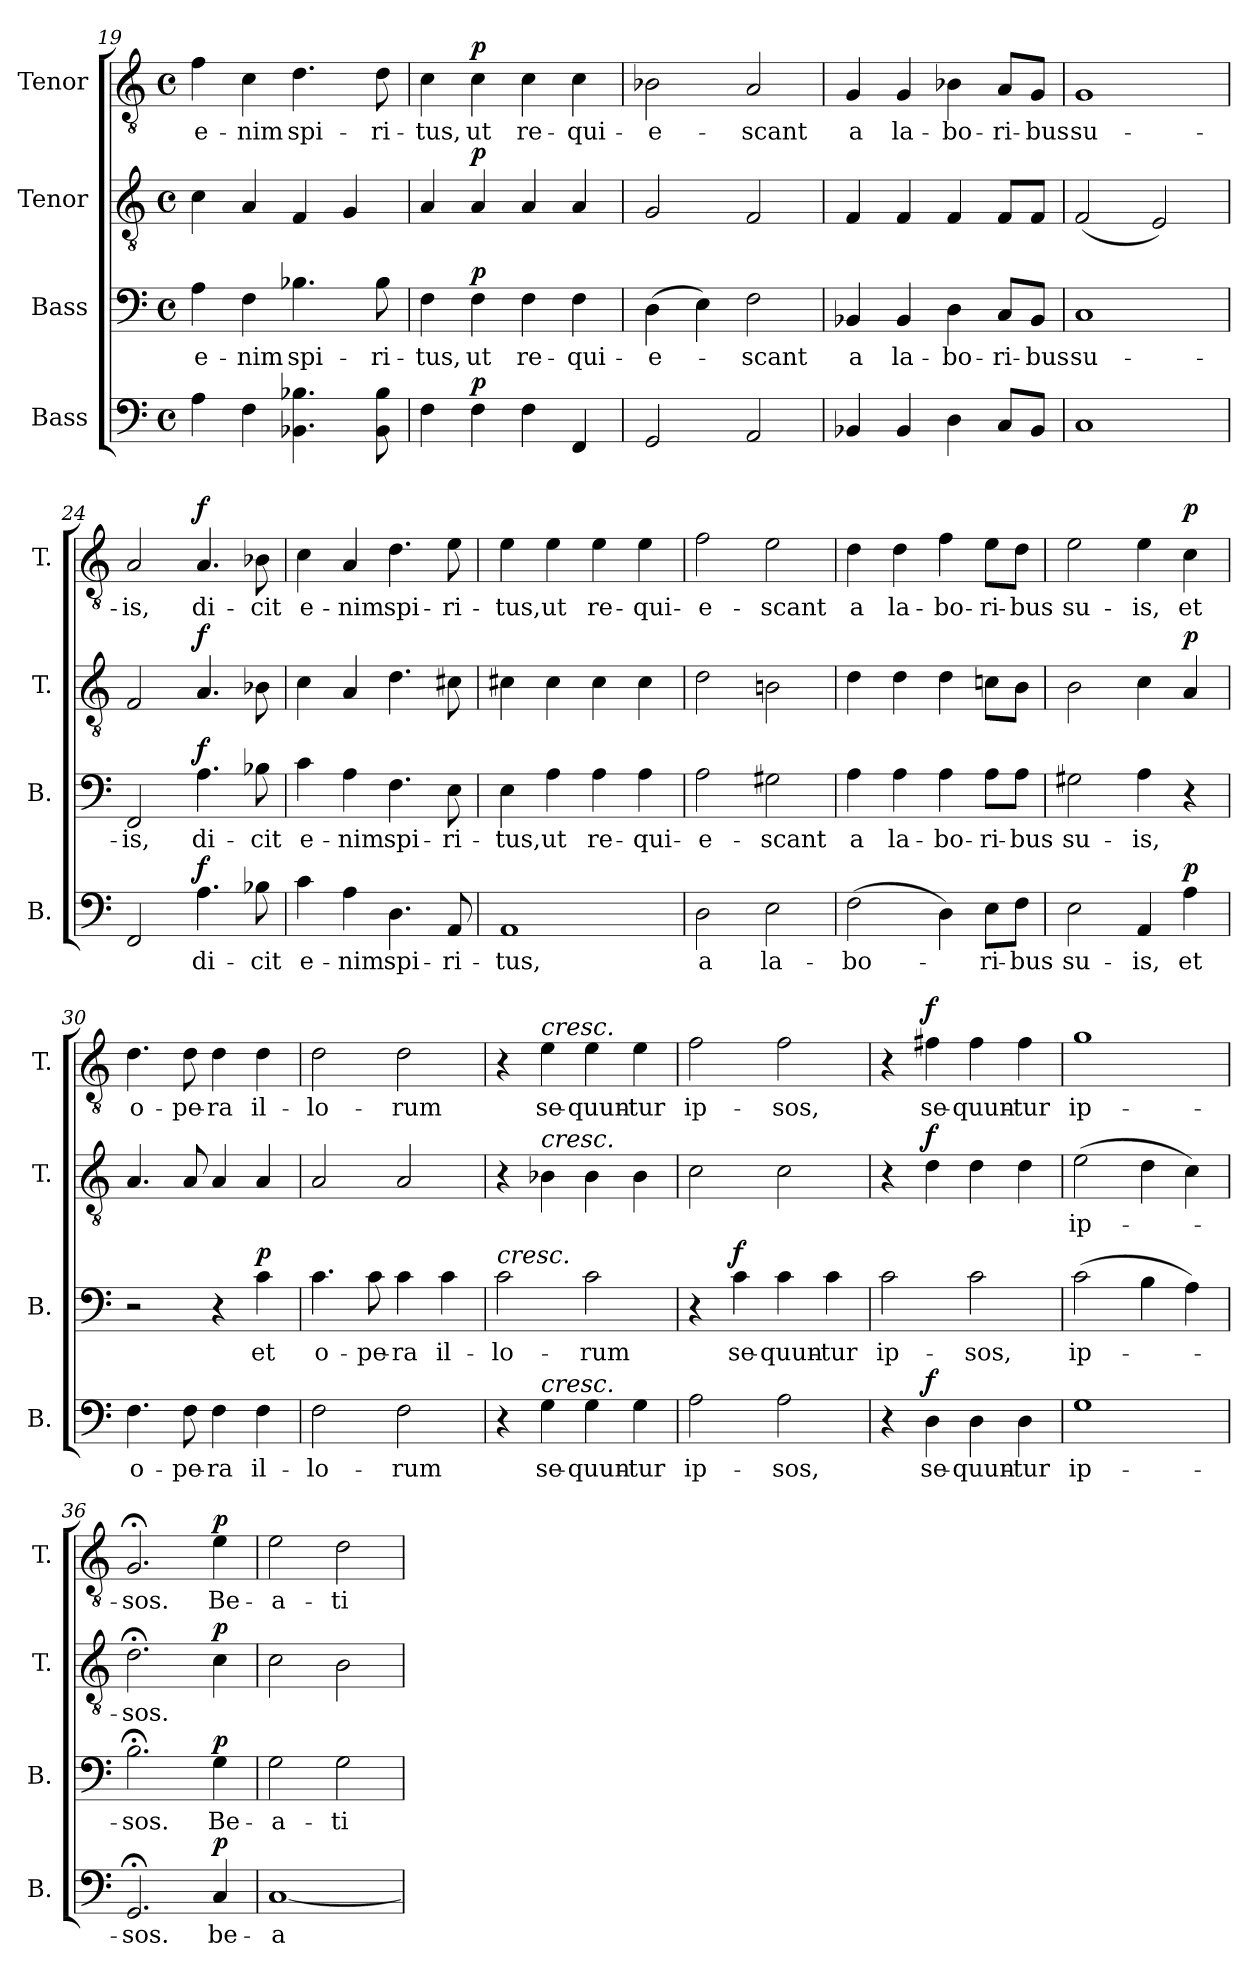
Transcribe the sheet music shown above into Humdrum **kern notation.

**kern	**text	**dynam	**kern	**text	**dynam	**kern	**text	**dynam	**kern	**text	**dynam
*part4	*part4	*part4	*part3	*part3	*part3	*part2	*part2	*part2	*part1	*part1	*part1
*staff4	*staff4	*staff4	*staff3	*staff3	*staff3	*staff2	*staff2	*staff2	*staff1	*staff1	*staff1
*I"Bass	*	*	*I"Bass	*	*	*I"Tenor	*	*	*I"Tenor	*	*
*I'B.	*	*	*I'B.	*	*	*I'T.	*	*	*I'T.	*	*
*clefF4	*	*	*clefF4	*	*	*clefGv2	*	*	*clefGv2	*	*
*k[]	*	*	*k[]	*	*	*k[]	*	*	*k[]	*	*
*M4/4	*	*	*M4/4	*	*	*M4/4	*	*	*M4/4	*	*
*met(c)	*	*	*met(c)	*	*	*met(c)	*	*	*met(c)	*	*
=19	=19	=19	=19	=19	=19	=19	=19	=19	=19	=19	=19
!	!	!	!	!LO:LY:b	!	!	!	!	!	!LO:LY:b	!
4A\	.	.	4A\	e-	.	4c\	.	.	4f\	e-	.
!	!	!	!	!LO:LY:b	!	!	!	!	!	!LO:LY:b	!
4F\	.	.	4F\	-nim	.	4A/	.	.	4c\	-nim	.
!	!	!	!	!LO:LY:b	!	!	!	!	!	!LO:LY:b	!
4.BB-X\ 4.B-X\	.	.	4.B-X\	spi-	.	4F/	.	.	4.d\	spi-	.
.	.	.	.	.	.	4G/	.	.	.	.	.
!	!	!	!	!LO:LY:b	!	!	!	!	!	!LO:LY:b	!
8BB-\ 8B-\	.	.	8B-\	-ri-	.	.	.	.	8d\	-ri-	.
=20	=20	=20	=20	=20	=20	=20	=20	=20	=20	=20	=20
!	!	!	!	!LO:LY:b	!	!	!	!	!	!LO:LY:b	!
4F\	.	.	4F\	-tus,	.	4A/	.	.	4c\	-tus,	.
!	!	!LO:DY:a	!	!LO:LY:b	!LO:DY:a	!	!	!LO:DY:a	!	!LO:LY:b	!LO:DY:a
4F\	.	p	4F\	ut	p	4A/	.	p	4c\	ut	p
!	!	!	!	!LO:LY:b	!	!	!	!	!	!LO:LY:b	!
4F\	.	.	4F\	re-	.	4A/	.	.	4c\	re-	.
!	!	!	!	!LO:LY:b	!	!	!	!	!	!LO:LY:b	!
4FF/	.	.	4F\	-qui-	.	4A/	.	.	4c\	-qui-	.
=21	=21	=21	=21	=21	=21	=21	=21	=21	=21	=21	=21
!	!	!	!	!LO:LY:b	!	!	!	!	!	!LO:LY:b	!
2GG/	.	.	(>4D\	-e-	.	2G/	.	.	2B-X\	-e-	.
.	.	.	4E\)	.	.	.	.	.	.	.	.
!	!	!	!	!LO:LY:b	!	!	!	!	!	!LO:LY:b	!
2AA/	.	.	2F\	-scant	.	2F/	.	.	2A/	-scant	.
=22	=22	=22	=22	=22	=22	=22	=22	=22	=22	=22	=22
!	!	!	!	!LO:LY:b	!	!	!	!	!	!LO:LY:b	!
4BB-X/	.	.	4BB-X/	a	.	4F/	.	.	4G/	a	.
!	!	!	!	!LO:LY:b	!	!	!	!	!	!LO:LY:b	!
4BB-/	.	.	4BB-/	la-	.	4F/	.	.	4G/	la-	.
!	!	!	!	!LO:LY:b	!	!	!	!	!	!LO:LY:b	!
4D\	.	.	4D\	-bo-	.	4F/	.	.	4B-X\	-bo-	.
!	!	!	!	!LO:LY:b	!	!	!	!	!	!LO:LY:b	!
8C/L	.	.	8C/L	-ri-	.	8F/L	.	.	8A/L	-ri-	.
!	!	!	!	!LO:LY:b	!	!	!	!	!	!LO:LY:b	!
8BB-/J	.	.	8BB-/J	-bus	.	8F/J	.	.	8G/J	-bus	.
=23	=23	=23	=23	=23	=23	=23	=23	=23	=23	=23	=23
!	!	!	!	!LO:LY:b	!	!	!	!	!	!LO:LY:b	!
1C	.	.	1C	su-	.	(<2F/	.	.	1G	su-	.
.	.	.	.	.	.	2E/)	.	.	.	.	.
=24	=24	=24	=24	=24	=24	=24	=24	=24	=24	=24	=24
!	!	!	!	!LO:LY:b	!	!	!	!	!	!LO:LY:b	!
2FF/	.	.	2FF/	-is,	.	2F/	.	.	2A/	-is,	.
!	!LO:LY:b	!LO:DY:a	!	!LO:LY:b	!LO:DY:a	!	!	!LO:DY:a	!	!LO:LY:b	!LO:DY:a
4.A\	di-	f	4.A\	di-	f	4.A/	.	f	4.A/	di-	f
!	!LO:LY:b	!	!	!LO:LY:b	!	!	!	!	!	!LO:LY:b	!
8B-X\	-cit	.	8B-X\	-cit	.	8B-X\	.	.	8B-X\	-cit	.
!!LO:PB:g=z
=25	=25	=25	=25	=25	=25	=25	=25	=25	=25	=25	=25
!	!LO:LY:b	!	!	!LO:LY:b	!	!	!	!	!	!LO:LY:b	!
4c\	e-	.	4c\	e-	.	4c\	.	.	4c\	e-	.
!	!LO:LY:b	!	!	!LO:LY:b	!	!	!	!	!	!LO:LY:b	!
4A\	-nim	.	4A\	-nim	.	4A/	.	.	4A/	-nim	.
!	!LO:LY:b	!	!	!LO:LY:b	!	!	!	!	!	!LO:LY:b	!
4.D\	spi-	.	4.F\	spi-	.	4.d\	.	.	4.d\	spi-	.
!	!LO:LY:b	!	!	!LO:LY:b	!	!	!	!	!	!LO:LY:b	!
8AA/	-ri-	.	8E\	-ri-	.	8c#X\	.	.	8e\	-ri-	.
=26	=26	=26	=26	=26	=26	=26	=26	=26	=26	=26	=26
!	!LO:LY:b	!	!	!LO:LY:b	!	!	!	!	!	!LO:LY:b	!
1AA	-tus,	.	4E\	-tus,	.	4c#X\	.	.	4e\	-tus,	.
!	!	!	!	!LO:LY:b	!	!	!	!	!	!LO:LY:b	!
.	.	.	4A\	ut	.	4c#\	.	.	4e\	ut	.
!	!	!	!	!LO:LY:b	!	!	!	!	!	!LO:LY:b	!
.	.	.	4A\	re-	.	4c#\	.	.	4e\	re-	.
!	!	!	!	!LO:LY:b	!	!	!	!	!	!LO:LY:b	!
.	.	.	4A\	-qui-	.	4c#\	.	.	4e\	-qui-	.
=27	=27	=27	=27	=27	=27	=27	=27	=27	=27	=27	=27
!	!LO:LY:b	!	!	!LO:LY:b	!	!	!	!	!	!LO:LY:b	!
2D\	a	.	2A\	-e-	.	2d\	.	.	2f\	-e-	.
!	!LO:LY:b	!	!	!LO:LY:b	!	!	!	!	!	!LO:LY:b	!
2E\	la-	.	2G#X\	-scant	.	2Bn\	.	.	2e\	-scant	.
=28	=28	=28	=28	=28	=28	=28	=28	=28	=28	=28	=28
!	!LO:LY:b	!	!	!LO:LY:b	!	!	!	!	!	!LO:LY:b	!
(>2F\	-bo-	.	4A\	a	.	4d\	.	.	4d\	a	.
!	!	!	!	!LO:LY:b	!	!	!	!	!	!LO:LY:b	!
.	.	.	4A\	la-	.	4d\	.	.	4d\	la-	.
!	!	!	!	!LO:LY:b	!	!	!	!	!	!LO:LY:b	!
4D\)	.	.	4A\	-bo-	.	4d\	.	.	4f\	-bo-	.
!	!LO:LY:b	!	!	!LO:LY:b	!	!	!	!	!	!LO:LY:b	!
8E\L	-ri-	.	8A\L	-ri-	.	8cn\L	.	.	8e\L	-ri-	.
!	!LO:LY:b	!	!	!LO:LY:b	!	!	!	!	!	!LO:LY:b	!
8F\J	-bus	.	8A\J	-bus	.	8B\J	.	.	8d\J	-bus	.
=29	=29	=29	=29	=29	=29	=29	=29	=29	=29	=29	=29
!	!LO:LY:b	!	!	!LO:LY:b	!	!	!	!	!	!LO:LY:b	!
2E\	su-	.	2G#X\	su-	.	2B\	.	.	2e\	su-	.
!	!LO:LY:b	!	!	!LO:LY:b	!	!	!	!	!	!LO:LY:b	!
4AA/	-is,	.	4A\	-is,	.	4c\	.	.	4e\	-is,	.
!	!LO:LY:b	!LO:DY:a	!	!	!	!	!	!LO:DY:a	!	!LO:LY:b	!LO:DY:a
4A\	et	p	4r	.	.	4A/	.	p	4c\	et	p
=30	=30	=30	=30	=30	=30	=30	=30	=30	=30	=30	=30
!	!LO:LY:b	!	!	!	!	!	!	!	!	!LO:LY:b	!
4.F\	o-	.	2r	.	.	4.A/	.	.	4.d\	o-	.
!	!LO:LY:b	!	!	!	!	!	!	!	!	!LO:LY:b	!
8F\	-pe-	.	.	.	.	8A/	.	.	8d\	-pe-	.
!	!LO:LY:b	!	!	!	!	!	!	!	!	!LO:LY:b	!
4F\	-ra	.	4r	.	.	4A/	.	.	4d\	-ra	.
!	!LO:LY:b	!	!	!LO:LY:b	!LO:DY:a	!	!	!	!	!LO:LY:b	!
4F\	il-	.	4c\	et	p	4A/	.	.	4d\	il-	.
=31	=31	=31	=31	=31	=31	=31	=31	=31	=31	=31	=31
!	!LO:LY:b	!	!	!LO:LY:b	!	!	!	!	!	!LO:LY:b	!
2F\	-lo-	.	4.c\	o-	.	2A/	.	.	2d\	-lo-	.
!	!	!	!	!LO:LY:b	!	!	!	!	!	!	!
.	.	.	8c\	-pe-	.	.	.	.	.	.	.
!	!LO:LY:b	!	!	!LO:LY:b	!	!	!	!	!	!LO:LY:b	!
2F\	-rum	.	4c\	-ra	.	2A/	.	.	2d\	-rum	.
!	!	!	!	!LO:LY:b	!	!	!	!	!	!	!
.	.	.	4c\	il-	.	.	.	.	.	.	.
=32	=32	=32	=32	=32	=32	=32	=32	=32	=32	=32	=32
!	!	!	!LO:TX:a:i:t=cresc.	!	!	!	!	!	!	!	!
!	!	!	!	!LO:LY:b	!	!	!	!	!	!	!
4r	.	.	2c\	-lo-	.	4r	.	.	4r	.	.
!	!	!	!	!	!	!	!	!	!LO:TX:a:i:t=cresc.	!	!
!	!	!	!	!	!	!LO:TX:a:i:t=cresc.	!	!	!	!	!
!LO:TX:a:i:t=cresc.	!	!	!	!	!	!	!	!	!	!	!
!	!LO:LY:b	!	!	!	!	!	!	!	!	!LO:LY:b	!
4G\	se-	.	.	.	.	4B-X\	.	.	4e\	se-	.
!	!LO:LY:b	!	!	!LO:LY:b	!	!	!	!	!	!LO:LY:b	!
4G\	-quun-	.	2c\	-rum	.	4B-\	.	.	4e\	-quun-	.
!	!LO:LY:b	!	!	!	!	!	!	!	!	!LO:LY:b	!
4G\	-tur	.	.	.	.	4B-\	.	.	4e\	-tur	.
!!LO:LB:g=z
=33	=33	=33	=33	=33	=33	=33	=33	=33	=33	=33	=33
!	!LO:LY:b	!	!	!	!	!	!	!	!	!LO:LY:b	!
2A\	ip-	.	4r	.	.	2c\	.	.	2f\	ip-	.
!	!	!	!	!LO:LY:b	!LO:DY:a	!	!	!	!	!	!
.	.	.	4c\	se-	f	.	.	.	.	.	.
!	!LO:LY:b	!	!	!LO:LY:b	!	!	!	!	!	!LO:LY:b	!
2A\	-sos,	.	4c\	-quun-	.	2c\	.	.	2f\	-sos,	.
!	!	!	!	!LO:LY:b	!	!	!	!	!	!	!
.	.	.	4c\	-tur	.	.	.	.	.	.	.
=34	=34	=34	=34	=34	=34	=34	=34	=34	=34	=34	=34
!	!	!	!	!LO:LY:b	!	!	!	!	!	!	!
4r	.	.	2c\	ip-	.	4r	.	.	4r	.	.
!	!LO:LY:b	!LO:DY:a	!	!	!	!	!	!LO:DY:a	!	!LO:LY:b	!LO:DY:a
4D\	se-	f	.	.	.	4d\	.	f	4f#X\	se-	f
!	!LO:LY:b	!	!	!LO:LY:b	!	!	!	!	!	!LO:LY:b	!
4D\	-quun-	.	2c\	-sos,	.	4d\	.	.	4f#\	-quun-	.
!	!LO:LY:b	!	!	!	!	!	!	!	!	!LO:LY:b	!
4D\	-tur	.	.	.	.	4d\	.	.	4f#\	-tur	.
=35	=35	=35	=35	=35	=35	=35	=35	=35	=35	=35	=35
!	!LO:LY:b	!	!	!LO:LY:b	!	!	!LO:LY:b	!	!	!LO:LY:b	!
1G	ip-	.	(>2c\	ip-	.	(>2e\	ip-	.	1g	ip-	.
.	.	.	4B\	.	.	4d\	.	.	.	.	.
.	.	.	4A\)	.	.	4c\)	.	.	.	.	.
=36	=36	=36	=36	=36	=36	=36	=36	=36	=36	=36	=36
!	!LO:LY:b	!	!	!LO:LY:b	!	!	!LO:LY:b	!	!	!LO:LY:b	!
2.GG;</	-sos.	.	2.B;<\	-sos.	.	2.d;<\	-sos.	.	2.G;</	-sos.	.
!	!LO:LY:b	!LO:DY:a	!	!LO:LY:b	!LO:DY:a	!	!	!LO:DY:a	!	!LO:LY:b	!LO:DY:a
4C/	be-	p	4G\	Be-	p	4c\	.	p	4e\	Be-	p
=37	=37	=37	=37	=37	=37	=37	=37	=37	=37	=37	=37
!	!LO:LY:b	!	!	!LO:LY:b	!	!	!	!	!	!LO:LY:b	!
[1C	-a-	.	2G\	-a-	.	2c\	.	.	2e\	-a-	.
!	!	!	!	!LO:LY:b	!	!	!	!	!	!LO:LY:b	!
.	.	.	2G\	-ti	.	2B\	.	.	2d\	-ti	.
=	=	=	=	=	=	=	=	=	=	=	=
*-	*-	*-	*-	*-	*-	*-	*-	*-	*-	*-	*-
